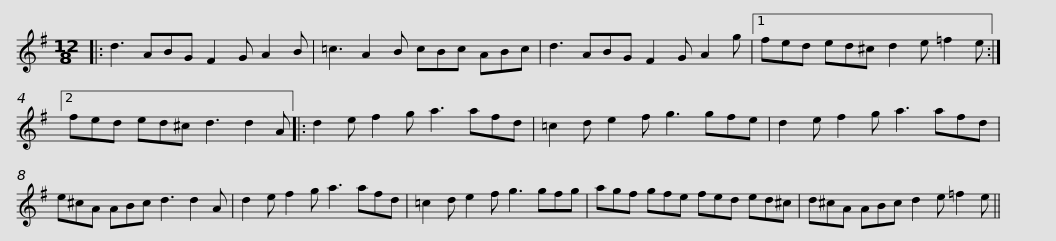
X:1
L:1/8
M:12/8
I:linebreak $
K:G
V:1 treble
V:1
|: d3 ABG F2 G A2 B | =c3 A2 B cBc ABc | d3 ABG F2 G A2 g |1 fed ed^c d2 e =f2 e :|2$ fed ed^c d3 d2 A |: %5
 d2 e f2 g a3 afd | =c2 d e2 f g3 gfe | d2 e f2 g a3 afd |$ e^cA ABc d3 d2 A | d2 e f2 g a3 afd | %10
 =c2 d e2 f g3 gfg | agf gfe fed ed^c |$ d^cA ABc d2 e =f2 e || %13
